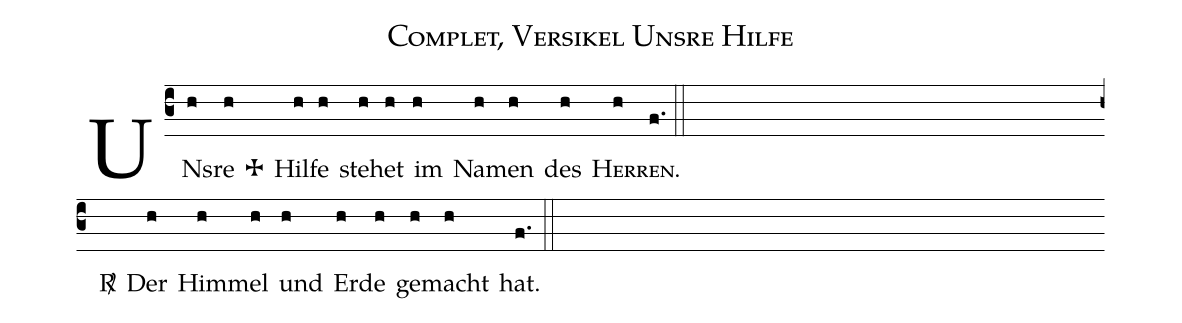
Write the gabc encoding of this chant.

name: Complet, Versikel Unsre Hilfe;
%%
(c3) UN(h)sre(h) <v>\grecross{}</v>() Hil(h)fe(h) ste(h)het(h) im(h) Na(h)men(h) des(h) <sc>Her</sc>(h)<sc>ren.</sc>(f.) (::Z) <sp>R/</sp>() Der(h) Him(h)mel(h) und(h) Er(h)de(h) ge(h)macht(h) hat.(f.) (::)
